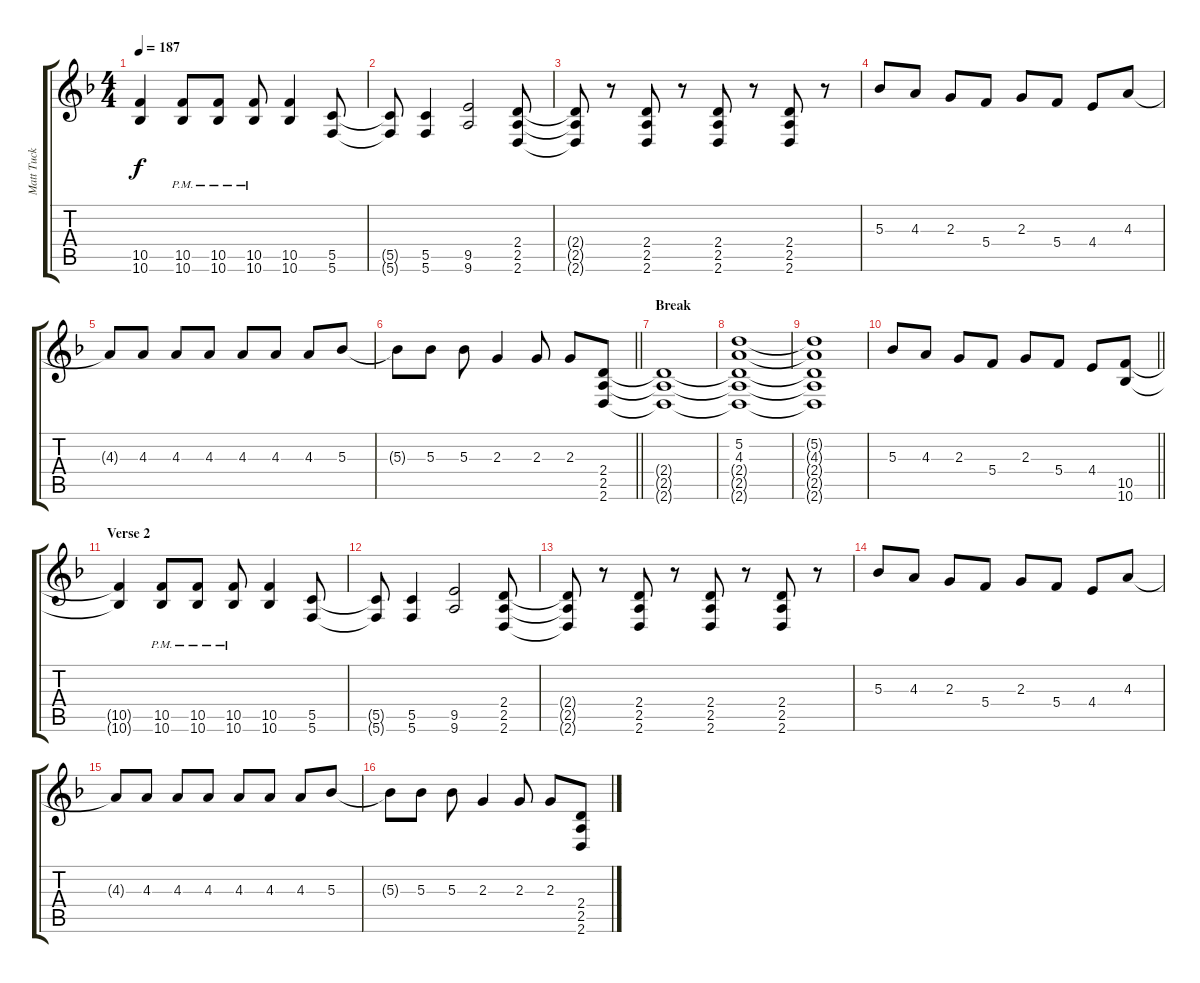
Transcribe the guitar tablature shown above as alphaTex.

\track ("Matt Tuck" "Matt Tuck") {instrument distortionguitar}
\staff {score tabs}
\tuning (D4 A3 F3 C3 G2 C2) {hide}
\ts (4 4)
\tempo 187
\clef g2
\ks dminor
(10.5{t} 10.6{t}).4{dy f} (10.5{pm} 10.6{pm}).8 (10.5{pm} 10.6{pm}).8 (10.5{pm} 10.6{pm}).8 (10.5 10.6).4 (5.5 5.6).8 |
(5.5{t} 5.6{t}).8 (5.5 5.6).4 (9.5 9.6).2 (2.4 2.5 2.6).8 |
(2.4{t} 2.5{t} 2.6{t}).8 r.8 (2.4 2.5 2.6).8 r.8 (2.4 2.5 2.6).8 r.8 (2.4 2.5 2.6).8 r.8 |
5.3.8 4.3.8 2.3.8 5.4.8 2.3.8 5.4.8 4.4.8 4.3.8 |
4.3{t}.8 4.3.8 4.3.8 4.3.8 4.3.8 4.3.8 4.3.8 5.3.8 |
\barLineRight lightlight
5.3{t}.8 5.3.8 5.3.8 2.3.4 2.3.8 2.3.8 (2.4 2.5 2.6).8 |
\section ("" "Break")
(2.4{t} 2.5{t} 2.6{t}).1 |
(5.2 4.3 2.4{t} 2.5{t} 2.6{t}).1 |
(5.2{t} 4.3{t} 2.4{t} 2.5{t} 2.6{t}).1 |
\barLineRight lightlight
5.3.8 4.3.8 2.3.8 5.4.8 2.3.8 5.4.8 4.4.8 (10.5 10.6).8 |
\section ("" "Verse 2")
(10.5{t} 10.6{t}).4 (10.5{pm} 10.6{pm}).8 (10.5{pm} 10.6{pm}).8 (10.5{pm} 10.6{pm}).8 (10.5 10.6).4 (5.5 5.6).8 |
(5.5{t} 5.6{t}).8 (5.5 5.6).4 (9.5 9.6).2 (2.4 2.5 2.6).8 |
(2.4{t} 2.5{t} 2.6{t}).8 r.8 (2.4 2.5 2.6).8 r.8 (2.4 2.5 2.6).8 r.8 (2.4 2.5 2.6).8 r.8 |
5.3.8 4.3.8 2.3.8 5.4.8 2.3.8 5.4.8 4.4.8 4.3.8 |
4.3{t}.8 4.3.8 4.3.8 4.3.8 4.3.8 4.3.8 4.3.8 5.3.8 |
5.3{t}.8 5.3.8 5.3.8 2.3.4 2.3.8 2.3.8 (2.4 2.5 2.6).8
